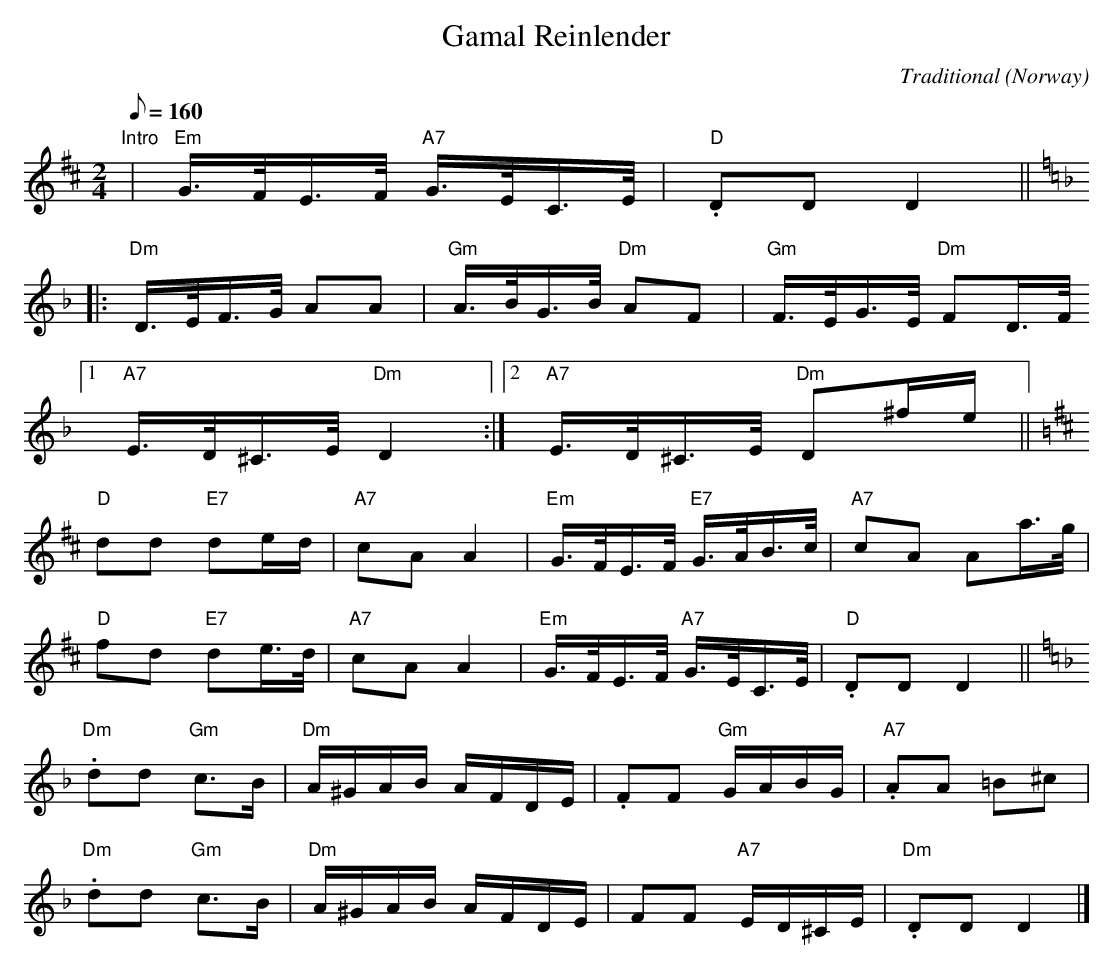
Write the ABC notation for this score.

X:1
T:Gamal Reinlender
O:Norway
C:Traditional
L:1/16
M:2/4
Q:1/8=160
K:D
"Intro"|\
"Em"G>FE>F "A7"G>EC>E | "D".D2D2 D4 ||
[K:Dm]|: "Dm"D>EF>G A2A2 | "Gm"A>BG>B "Dm"A2F2 | "Gm"F>EG>E "Dm"F2D>F
[1"A7"E>D^C>E "Dm"D4 :|[2"A7"E>D^C>E "Dm"D2^fe ||
[K:D]"D"d2d2 "E7"d2ed | "A7"c2A2 A4 | "Em"G>FE>F "E7"G>AB>c | "A7"c2A2 A2a>g |
"D"f2d2 "E7"d2e>d | "A7"c2A2 A4 | "Em"G>FE>F "A7"G>EC>E | "D".D2D2 D4 ||
[K:Dm]"Dm".d2d2 "Gm"c3B | "Dm"A^GAB AFDE | .F2F2 "Gm"GABG | "A7".A2A2 =B2^c2 |
"Dm".d2d2 "Gm"c3B | "Dm"A^GAB AFDE | F2F2 "A7"ED^CE | "Dm".D2D2 D4 |]
